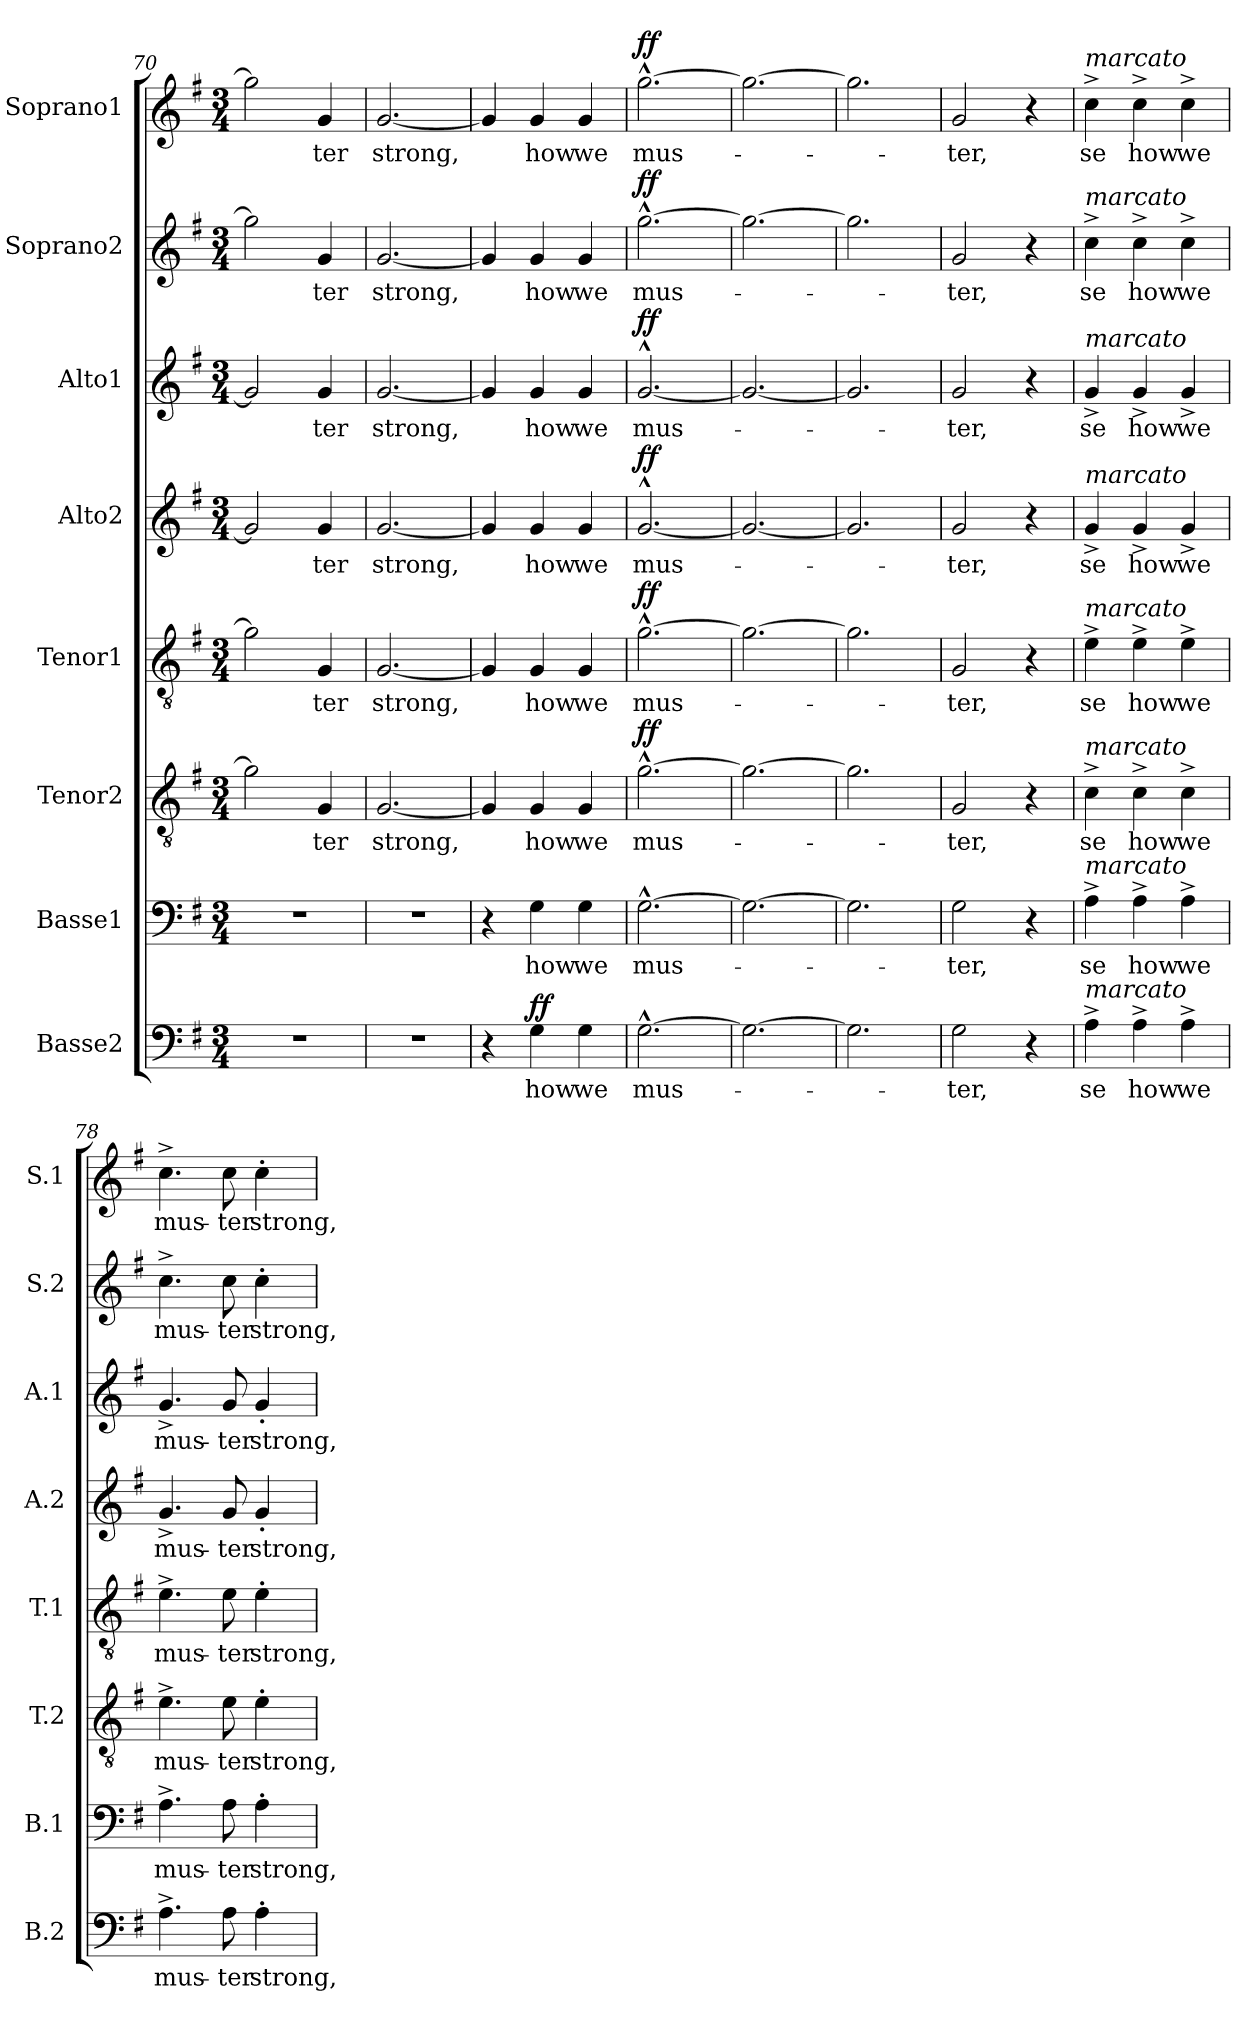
**kern	**text	**dynam	**kern	**text	**kern	**text	**dynam	**kern	**text	**dynam	**kern	**text	**dynam	**kern	**text	**dynam	**kern	**text	**dynam	**kern	**text	**dynam
*part8	*part8	*part8	*part7	*part7	*part6	*part6	*part6	*part5	*part5	*part5	*part4	*part4	*part4	*part3	*part3	*part3	*part2	*part2	*part2	*part1	*part1	*part1
*staff8	*staff8	*staff8	*staff7	*staff7	*staff6	*staff6	*staff6	*staff5	*staff5	*staff5	*staff4	*staff4	*staff4	*staff3	*staff3	*staff3	*staff2	*staff2	*staff2	*staff1	*staff1	*staff1
*I"Basse2	*	*	*I"Basse1	*	*I"Tenor2	*	*	*I"Tenor1	*	*	*I"Alto2	*	*	*I"Alto1	*	*	*I"Soprano2	*	*	*I"Soprano1	*	*
*I'B.2	*	*	*I'B.1	*	*I'T.2	*	*	*I'T.1	*	*	*I'A.2	*	*	*I'A.1	*	*	*I'S.2	*	*	*I'S.1	*	*
*clefF4	*	*	*clefF4	*	*clefGv2	*	*	*clefGv2	*	*	*clefG2	*	*	*clefG2	*	*	*clefG2	*	*	*clefG2	*	*
*k[f#]	*	*	*k[f#]	*	*k[f#]	*	*	*k[f#]	*	*	*k[f#]	*	*	*k[f#]	*	*	*k[f#]	*	*	*k[f#]	*	*
*M3/4	*	*	*M3/4	*	*M3/4	*	*	*M3/4	*	*	*M3/4	*	*	*M3/4	*	*	*M3/4	*	*	*M3/4	*	*
=70	=70	=70	=70	=70	=70	=70	=70	=70	=70	=70	=70	=70	=70	=70	=70	=70	=70	=70	=70	=70	=70	=70
2.r	.	.	2.r	.	2g\]	.	.	2g\]	.	.	2g/]	.	.	2g/]	.	.	2gg\]	.	.	2gg\]	.	.
!	!	!	!	!	!	!LO:LY:b	!	!	!LO:LY:b	!	!	!LO:LY:b	!	!	!LO:LY:b	!	!	!LO:LY:b	!	!	!LO:LY:b	!
.	.	.	.	.	4G/	-ter	.	4G/	-ter	.	4g/	-ter	.	4g/	-ter	.	4g/	-ter	.	4g/	-ter	.
=71	=71	=71	=71	=71	=71	=71	=71	=71	=71	=71	=71	=71	=71	=71	=71	=71	=71	=71	=71	=71	=71	=71
!	!	!	!	!	!	!LO:LY:b	!	!	!LO:LY:b	!	!	!LO:LY:b	!	!	!LO:LY:b	!	!	!LO:LY:b	!	!	!LO:LY:b	!
2.r	.	.	2.r	.	[2.G/	strong,	.	[2.G/	strong,	.	[2.g/	strong,	.	[2.g/	strong,	.	[2.g/	strong,	.	[2.g/	strong,	.
=72	=72	=72	=72	=72	=72	=72	=72	=72	=72	=72	=72	=72	=72	=72	=72	=72	=72	=72	=72	=72	=72	=72
4r	.	.	4r	.	4G/]	.	.	4G/]	.	.	4g/]	.	.	4g/]	.	.	4g/]	.	.	4g/]	.	.
!	!LO:LY:b	!LO:DY:a	!	!LO:LY:b	!	!LO:LY:b	!	!	!LO:LY:b	!	!	!LO:LY:b	!	!	!LO:LY:b	!	!	!LO:LY:b	!	!	!LO:LY:b	!
4G\	how	ff	4G\	how	4G/	how	.	4G/	how	.	4g/	how	.	4g/	how	.	4g/	how	.	4g/	how	.
!	!LO:LY:b	!	!	!LO:LY:b	!	!LO:LY:b	!	!	!LO:LY:b	!	!	!LO:LY:b	!	!	!LO:LY:b	!	!	!LO:LY:b	!	!	!LO:LY:b	!
4G\	we	.	4G\	we	4G/	we	.	4G/	we	.	4g/	we	.	4g/	we	.	4g/	we	.	4g/	we	.
=73	=73	=73	=73	=73	=73	=73	=73	=73	=73	=73	=73	=73	=73	=73	=73	=73	=73	=73	=73	=73	=73	=73
!	!LO:LY:b	!	!	!LO:LY:b	!	!LO:LY:b	!LO:DY:a	!	!LO:LY:b	!LO:DY:a	!	!LO:LY:b	!LO:DY:a	!	!LO:LY:b	!LO:DY:a	!	!LO:LY:b	!LO:DY:a	!	!LO:LY:b	!LO:DY:a
[2.G^^\	mus-	.	[2.G^^\	mus-	[2.g^^\	mus-	ff	[2.g^^\	mus-	ff	[2.g^^/	mus-	ff	[2.g^^/	mus-	ff	[2.gg^^\	mus-	ff	[2.gg^^\	mus-	ff
=74	=74	=74	=74	=74	=74	=74	=74	=74	=74	=74	=74	=74	=74	=74	=74	=74	=74	=74	=74	=74	=74	=74
2.G\_	.	.	2.G\_	.	2.g\_	.	.	2.g\_	.	.	2.g/_	.	.	2.g/_	.	.	2.gg\_	.	.	2.gg\_	.	.
=75	=75	=75	=75	=75	=75	=75	=75	=75	=75	=75	=75	=75	=75	=75	=75	=75	=75	=75	=75	=75	=75	=75
2.G\]	.	.	2.G\]	.	2.g\]	.	.	2.g\]	.	.	2.g/]	.	.	2.g/]	.	.	2.gg\]	.	.	2.gg\]	.	.
=76	=76	=76	=76	=76	=76	=76	=76	=76	=76	=76	=76	=76	=76	=76	=76	=76	=76	=76	=76	=76	=76	=76
!	!LO:LY:b	!	!	!LO:LY:b	!	!LO:LY:b	!	!	!LO:LY:b	!	!	!LO:LY:b	!	!	!LO:LY:b	!	!	!LO:LY:b	!	!	!LO:LY:b	!
2G\	-ter,	.	2G\	-ter,	2G/	-ter,	.	2G/	-ter,	.	2g/	-ter,	.	2g/	-ter,	.	2g/	-ter,	.	2g/	-ter,	.
4r	.	.	4r	.	4r	.	.	4r	.	.	4r	.	.	4r	.	.	4r	.	.	4r	.	.
=77	=77	=77	=77	=77	=77	=77	=77	=77	=77	=77	=77	=77	=77	=77	=77	=77	=77	=77	=77	=77	=77	=77
!	!	!	!	!	!	!	!	!	!	!	!	!	!	!	!	!	!	!	!	!LO:TX:a:i:t=marcato	!	!
!	!	!	!	!	!	!	!	!	!	!	!	!	!	!	!	!	!LO:TX:a:i:t=marcato	!	!	!	!	!
!	!	!	!	!	!	!	!	!	!	!	!	!	!	!LO:TX:a:i:t=marcato	!	!	!	!	!	!	!	!
!	!	!	!	!	!	!	!	!	!	!	!LO:TX:a:i:t=marcato	!	!	!	!	!	!	!	!	!	!	!
!	!	!	!	!	!	!	!	!LO:TX:a:i:t=marcato	!	!	!	!	!	!	!	!	!	!	!	!	!	!
!	!	!	!	!	!LO:TX:a:i:t=marcato	!	!	!	!	!	!	!	!	!	!	!	!	!	!	!	!	!
!	!	!	!LO:TX:a:i:t=marcato	!	!	!	!	!	!	!	!	!	!	!	!	!	!	!	!	!	!	!
!LO:TX:a:i:t=marcato	!	!	!	!	!	!	!	!	!	!	!	!	!	!	!	!	!	!	!	!	!	!
!	!LO:LY:b	!	!	!LO:LY:b	!	!LO:LY:b	!	!	!LO:LY:b	!	!	!LO:LY:b	!	!	!LO:LY:b	!	!	!LO:LY:b	!	!	!LO:LY:b	!
4A^\	se	.	4A^\	se	4c^\	se	.	4e^\	se	.	4g^/	se	.	4g^/	se	.	4cc^\	se	.	4cc^\	se	.
!	!LO:LY:b	!	!	!LO:LY:b	!	!LO:LY:b	!	!	!LO:LY:b	!	!	!LO:LY:b	!	!	!LO:LY:b	!	!	!LO:LY:b	!	!	!LO:LY:b	!
4A^\	how	.	4A^\	how	4c^\	how	.	4e^\	how	.	4g^/	how	.	4g^/	how	.	4cc^\	how	.	4cc^\	how	.
!	!LO:LY:b	!	!	!LO:LY:b	!	!LO:LY:b	!	!	!LO:LY:b	!	!	!LO:LY:b	!	!	!LO:LY:b	!	!	!LO:LY:b	!	!	!LO:LY:b	!
4A^\	we	.	4A^\	we	4c^\	we	.	4e^\	we	.	4g^/	we	.	4g^/	we	.	4cc^\	we	.	4cc^\	we	.
=78	=78	=78	=78	=78	=78	=78	=78	=78	=78	=78	=78	=78	=78	=78	=78	=78	=78	=78	=78	=78	=78	=78
!	!LO:LY:b	!	!	!LO:LY:b	!	!LO:LY:b	!	!	!LO:LY:b	!	!	!LO:LY:b	!	!	!LO:LY:b	!	!	!LO:LY:b	!	!	!LO:LY:b	!
4.A^\	mus-	.	4.A^\	mus-	4.e^\	mus-	.	4.e^\	mus-	.	4.g^/	mus-	.	4.g^/	mus-	.	4.cc^\	mus-	.	4.cc^\	mus-	.
!	!LO:LY:b	!	!	!LO:LY:b	!	!LO:LY:b	!	!	!LO:LY:b	!	!	!LO:LY:b	!	!	!LO:LY:b	!	!	!LO:LY:b	!	!	!LO:LY:b	!
8A\	-ter	.	8A\	-ter	8e\	-ter	.	8e\	-ter	.	8g/	-ter	.	8g/	-ter	.	8cc\	-ter	.	8cc\	-ter	.
!	!LO:LY:b	!	!	!LO:LY:b	!	!LO:LY:b	!	!	!LO:LY:b	!	!	!LO:LY:b	!	!	!LO:LY:b	!	!	!LO:LY:b	!	!	!LO:LY:b	!
4A'\	strong,	.	4A'\	strong,	4e'\	strong,	.	4e'\	strong,	.	4g'/	strong,	.	4g'/	strong,	.	4cc'\	strong,	.	4cc'\	strong,	.
=	=	=	=	=	=	=	=	=	=	=	=	=	=	=	=	=	=	=	=	=	=	=
*-	*-	*-	*-	*-	*-	*-	*-	*-	*-	*-	*-	*-	*-	*-	*-	*-	*-	*-	*-	*-	*-	*-
